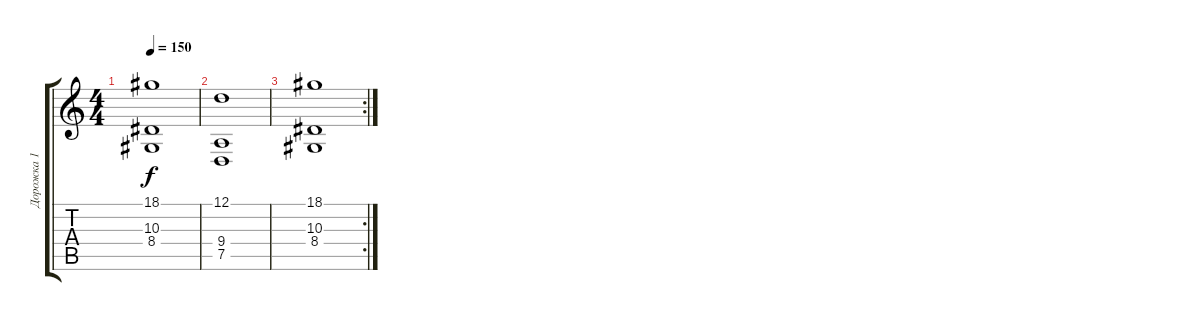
\track ("Дорожка 1" "Дорожка 1") {instrument stringensemble1}
\staff {score tabs}
\tuning (D4 A3 F3 C3 G2 D2) {hide}
\ts (4 4)
\tempo 150
\clef g2
\ks c
(18.1 10.3 8.4).1{dy f} |
(12.1 9.4 7.5).1 |
\rc 2
(18.1 10.3 8.4).1
